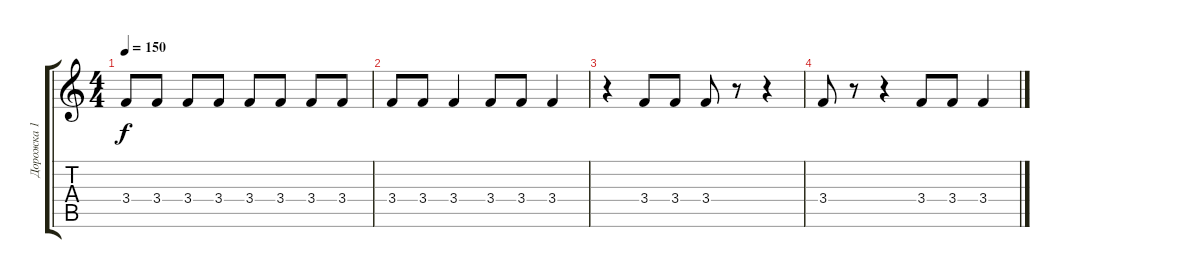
\track ("Дорожка 1" "Дорожка 1") {instrument electricguitarclean}
\staff {score tabs}
\tuning (E4 B3 G3 D3 A2 E2) {hide}
\ts (4 4)
\tempo 150
\clef g2
\ks c
3.4.8{dy f instrument electricguitarclean} 3.4.8 3.4.8 3.4.8 3.4.8 3.4.8 3.4.8 3.4.8 |
3.4.8 3.4.8 3.4.4 3.4.8 3.4.8 3.4.4 |
r.4 3.4.8 3.4.8 3.4.8 r.8 r.4 |
3.4.8 r.8 r.4 3.4.8 3.4.8 3.4.4
